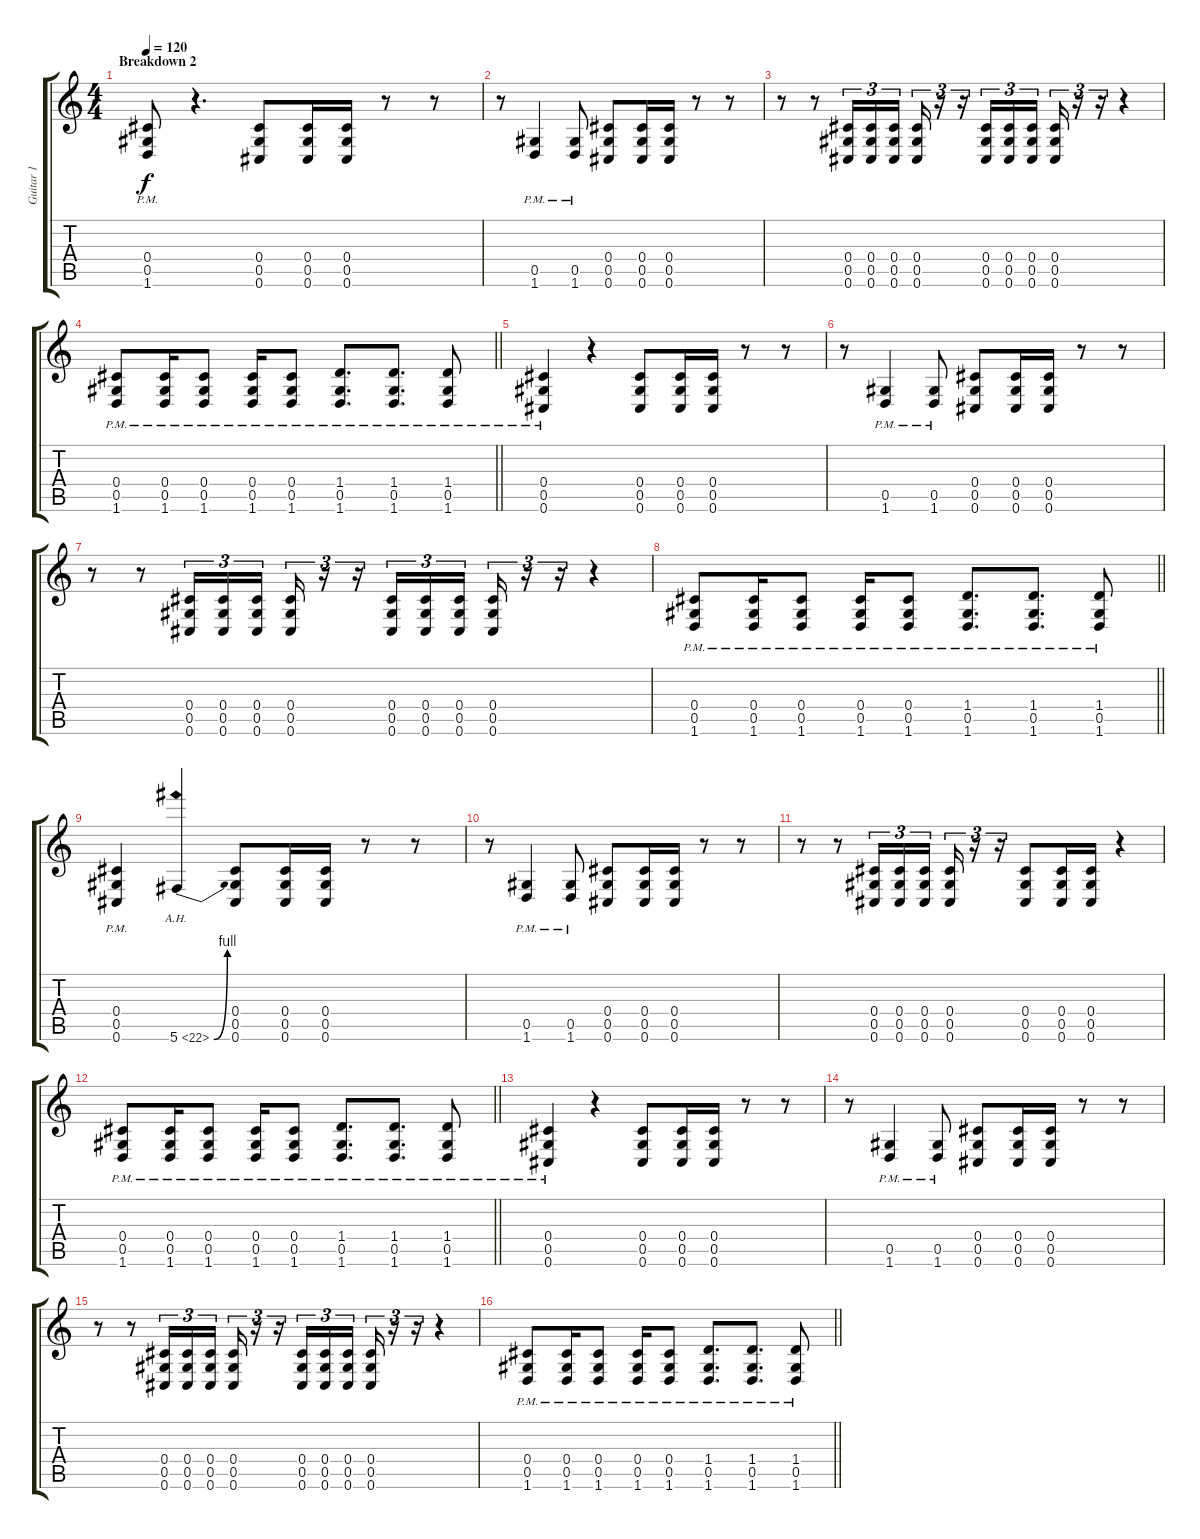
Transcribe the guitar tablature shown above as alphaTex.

\track ("Guitar 1" "Guitar 1") {instrument distortionguitar}
\staff {score tabs}
\tuning (Eb4 Bb3 Gb3 Db3 Ab2 Db2) {hide}
\ts (4 4)
\section ("" "Breakdown 2")
\tempo 120
\clef g2
\ks c
(0.4{pm} 0.5{pm} 1.6{pm}).8{dy f} r.4{d} (0.4 0.5 0.6).8 (0.4 0.5 0.6).16 (0.4 0.5 0.6).16 r.8 r.8 |
r.8 (0.5{pm} 1.6{pm}).4 (0.5{pm} 1.6{pm}).8 (0.4 0.5 0.6).8 (0.4 0.5 0.6).16 (0.4 0.5 0.6).16 r.8 r.8 |
r.8 r.8 (0.4 0.5 0.6).16{tu (3 2)} (0.4 0.5 0.6).16{tu (3 2)} (0.4 0.5 0.6).16{tu (3 2) beam splitsecondary} (0.4 0.5 0.6).16{tu (3 2)} r.16{tu (3 2)} r.16{tu (3 2)} (0.4 0.5 0.6).16{tu (3 2)} (0.4 0.5 0.6).16{tu (3 2)} (0.4 0.5 0.6).16{tu (3 2) beam splitsecondary} (0.4 0.5 0.6).16{tu (3 2)} r.16{tu (3 2)} r.16{tu (3 2)} r.4 |
\barLineRight lightlight
(0.4{pm} 0.5{pm} 1.6{pm}).8 (0.4{pm} 0.5{pm} 1.6{pm}).16 (0.4{pm} 0.5{pm} 1.6{pm}).8 (0.4{pm} 0.5{pm} 1.6{pm}).16 (0.4{pm} 0.5{pm} 1.6{pm}).8 (1.4{pm} 0.5{pm} 1.6{pm}).8{d} (1.4{pm} 0.5{pm} 1.6{pm}).8{d} (1.4{pm} 0.5{pm} 1.6{pm}).8 |
\section ("" "")
(0.4{pm} 0.5{pm} 0.6{pm}).4 r.4 (0.4 0.5 0.6).8 (0.4 0.5 0.6).16 (0.4 0.5 0.6).16 r.8 r.8 |
r.8 (0.5{pm} 1.6{pm}).4 (0.5{pm} 1.6{pm}).8 (0.4 0.5 0.6).8 (0.4 0.5 0.6).16 (0.4 0.5 0.6).16 r.8 r.8 |
r.8 r.8 (0.4 0.5 0.6).16{tu (3 2)} (0.4 0.5 0.6).16{tu (3 2)} (0.4 0.5 0.6).16{tu (3 2) beam splitsecondary} (0.4 0.5 0.6).16{tu (3 2)} r.16{tu (3 2)} r.16{tu (3 2)} (0.4 0.5 0.6).16{tu (3 2)} (0.4 0.5 0.6).16{tu (3 2)} (0.4 0.5 0.6).16{tu (3 2) beam splitsecondary} (0.4 0.5 0.6).16{tu (3 2)} r.16{tu (3 2)} r.16{tu (3 2)} r.4 |
\barLineRight lightlight
(0.4{pm} 0.5{pm} 1.6{pm}).8 (0.4{pm} 0.5{pm} 1.6{pm}).16 (0.4{pm} 0.5{pm} 1.6{pm}).8 (0.4{pm} 0.5{pm} 1.6{pm}).16 (0.4{pm} 0.5{pm} 1.6{pm}).8 (1.4{pm} 0.5{pm} 1.6{pm}).8{d} (1.4{pm} 0.5{pm} 1.6{pm}).8{d} (1.4{pm} 0.5{pm} 1.6{pm}).8 |
\section ("" "")
(0.4{pm} 0.5{pm} 0.6{pm}).4 5.6{be (bend 0 0 60 4) ah 17}.4 (0.4 0.5 0.6).8 (0.4 0.5 0.6).16 (0.4 0.5 0.6).16 r.8 r.8 |
r.8 (0.5{pm} 1.6{pm}).4 (0.5{pm} 1.6{pm}).8 (0.4 0.5 0.6).8 (0.4 0.5 0.6).16 (0.4 0.5 0.6).16 r.8 r.8 |
r.8 r.8 (0.4 0.5 0.6).16{tu (3 2)} (0.4 0.5 0.6).16{tu (3 2)} (0.4 0.5 0.6).16{tu (3 2) beam splitsecondary} (0.4 0.5 0.6).16{tu (3 2)} r.16{tu (3 2)} r.16{tu (3 2)} (0.4 0.5 0.6).8 (0.4 0.5 0.6).16 (0.4 0.5 0.6).16 r.4 |
\barLineRight lightlight
(0.4{pm} 0.5{pm} 1.6{pm}).8 (0.4{pm} 0.5{pm} 1.6{pm}).16 (0.4{pm} 0.5{pm} 1.6{pm}).8 (0.4{pm} 0.5{pm} 1.6{pm}).16 (0.4{pm} 0.5{pm} 1.6{pm}).8 (1.4{pm} 0.5{pm} 1.6{pm}).8{d} (1.4{pm} 0.5{pm} 1.6{pm}).8{d} (1.4{pm} 0.5{pm} 1.6{pm}).8 |
\section ("" "")
(0.4{pm} 0.5{pm} 0.6{pm}).4 r.4 (0.4 0.5 0.6).8 (0.4 0.5 0.6).16 (0.4 0.5 0.6).16 r.8 r.8 |
r.8 (0.5{pm} 1.6{pm}).4 (0.5{pm} 1.6{pm}).8 (0.4 0.5 0.6).8 (0.4 0.5 0.6).16 (0.4 0.5 0.6).16 r.8 r.8 |
r.8 r.8 (0.4 0.5 0.6).16{tu (3 2)} (0.4 0.5 0.6).16{tu (3 2)} (0.4 0.5 0.6).16{tu (3 2) beam splitsecondary} (0.4 0.5 0.6).16{tu (3 2)} r.16{tu (3 2)} r.16{tu (3 2)} (0.4 0.5 0.6).16{tu (3 2)} (0.4 0.5 0.6).16{tu (3 2)} (0.4 0.5 0.6).16{tu (3 2) beam splitsecondary} (0.4 0.5 0.6).16{tu (3 2)} r.16{tu (3 2)} r.16{tu (3 2)} r.4 |
\barLineRight lightlight
(0.4{pm} 0.5{pm} 1.6{pm}).8 (0.4{pm} 0.5{pm} 1.6{pm}).16 (0.4{pm} 0.5{pm} 1.6{pm}).8 (0.4{pm} 0.5{pm} 1.6{pm}).16 (0.4{pm} 0.5{pm} 1.6{pm}).8 (1.4{pm} 0.5{pm} 1.6{pm}).8{d} (1.4{pm} 0.5{pm} 1.6{pm}).8{d} (1.4{pm} 0.5{pm} 1.6{pm}).8
